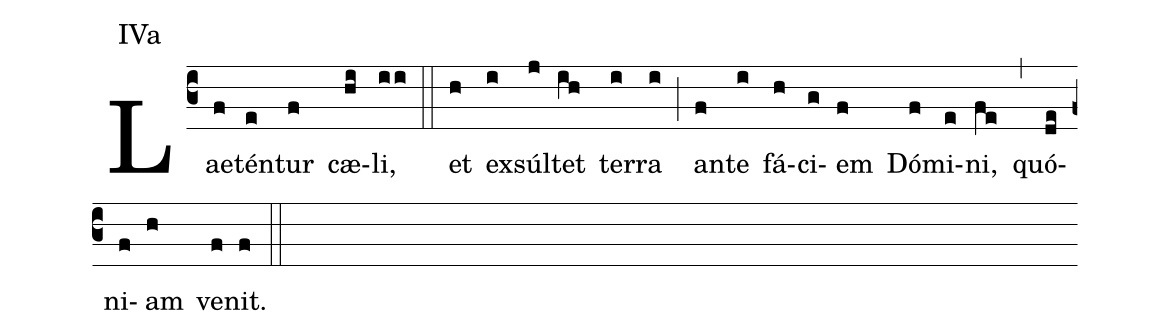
annotation: IVa;
%%
(c3) Lae(f)tén(e)tur(f) cæ(hi)li,(ii) (::) et(h) ex(i)súl(j)tet(ih) ter(i[oh:h])ra(i) (;) an(f)te(i) fá(h)ci(g)em(f) Dó(f)mi(e)ni,(fe) (,) quó(de)ni(f)am(h) ve(f)nit.(f) (::)
